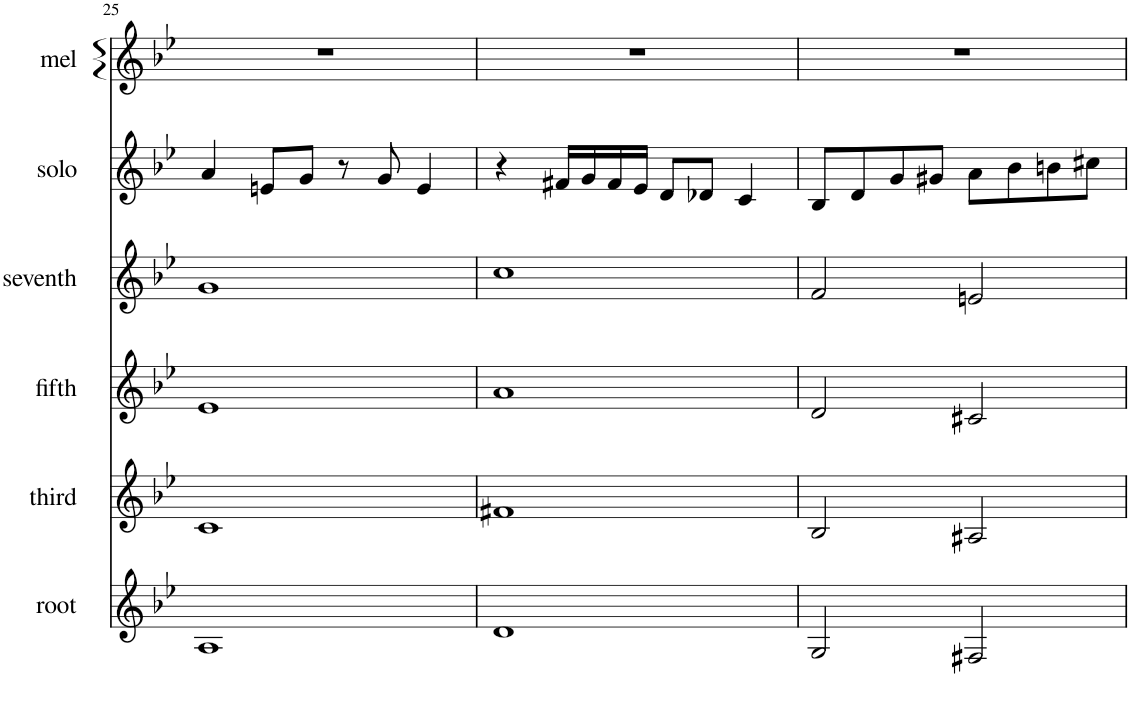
**kern	**kern	**kern	**kern	**kern	**kern
*part6	*part5	*part4	*part3	*part2	*part1
*staff6	*staff5	*staff4	*staff3	*staff2	*staff1
*I"root	*I"third	*I"fifth	*I"seventh	*I"solo	*I"mel
*I'root	*I'third	*I'fifth	*I'seventh	*I'solo	*I'mel
!!LO:PB:g=z
*clefG2	*clefG2	*clefG2	*clefG2	*clefG2	*clefG2
*k[b-e-]	*k[b-e-]	*k[b-e-]	*k[b-e-]	*k[b-e-]	*k[b-e-]
*M4/4	*M4/4	*M4/4	*M4/4	*M4/4	*M4/4
=25	=25	=25	=25	=25	=25
1A	1c	1e-	1g	4a/	1r
.	.	.	.	8en/L	.
.	.	.	.	8g/J	.
.	.	.	.	8r	.
.	.	.	.	8g/	.
.	.	.	.	4e/	.
=26	=26	=26	=26	=26	=26
1d	1f#X	1a	1cc	4r	1r
.	.	.	.	16f#X/LL	.
.	.	.	.	16g/	.
.	.	.	.	16f#/	.
.	.	.	.	16e-/JJ	.
.	.	.	.	8d/L	.
.	.	.	.	8d-X/J	.
.	.	.	.	4c/	.
=27	=27	=27	=27	=27	=27
2G/	2B-/	2d/	2f/	8B-/L	1r
.	.	.	.	8d/	.
.	.	.	.	8g/	.
.	.	.	.	8g#X/J	.
2F#X/	2A#X/	2c#X/	2en/	8a\L	.
.	.	.	.	8b-\	.
.	.	.	.	8bn\	.
.	.	.	.	8cc#X\J	.
=	=	=	=	=	=
*-	*-	*-	*-	*-	*-
